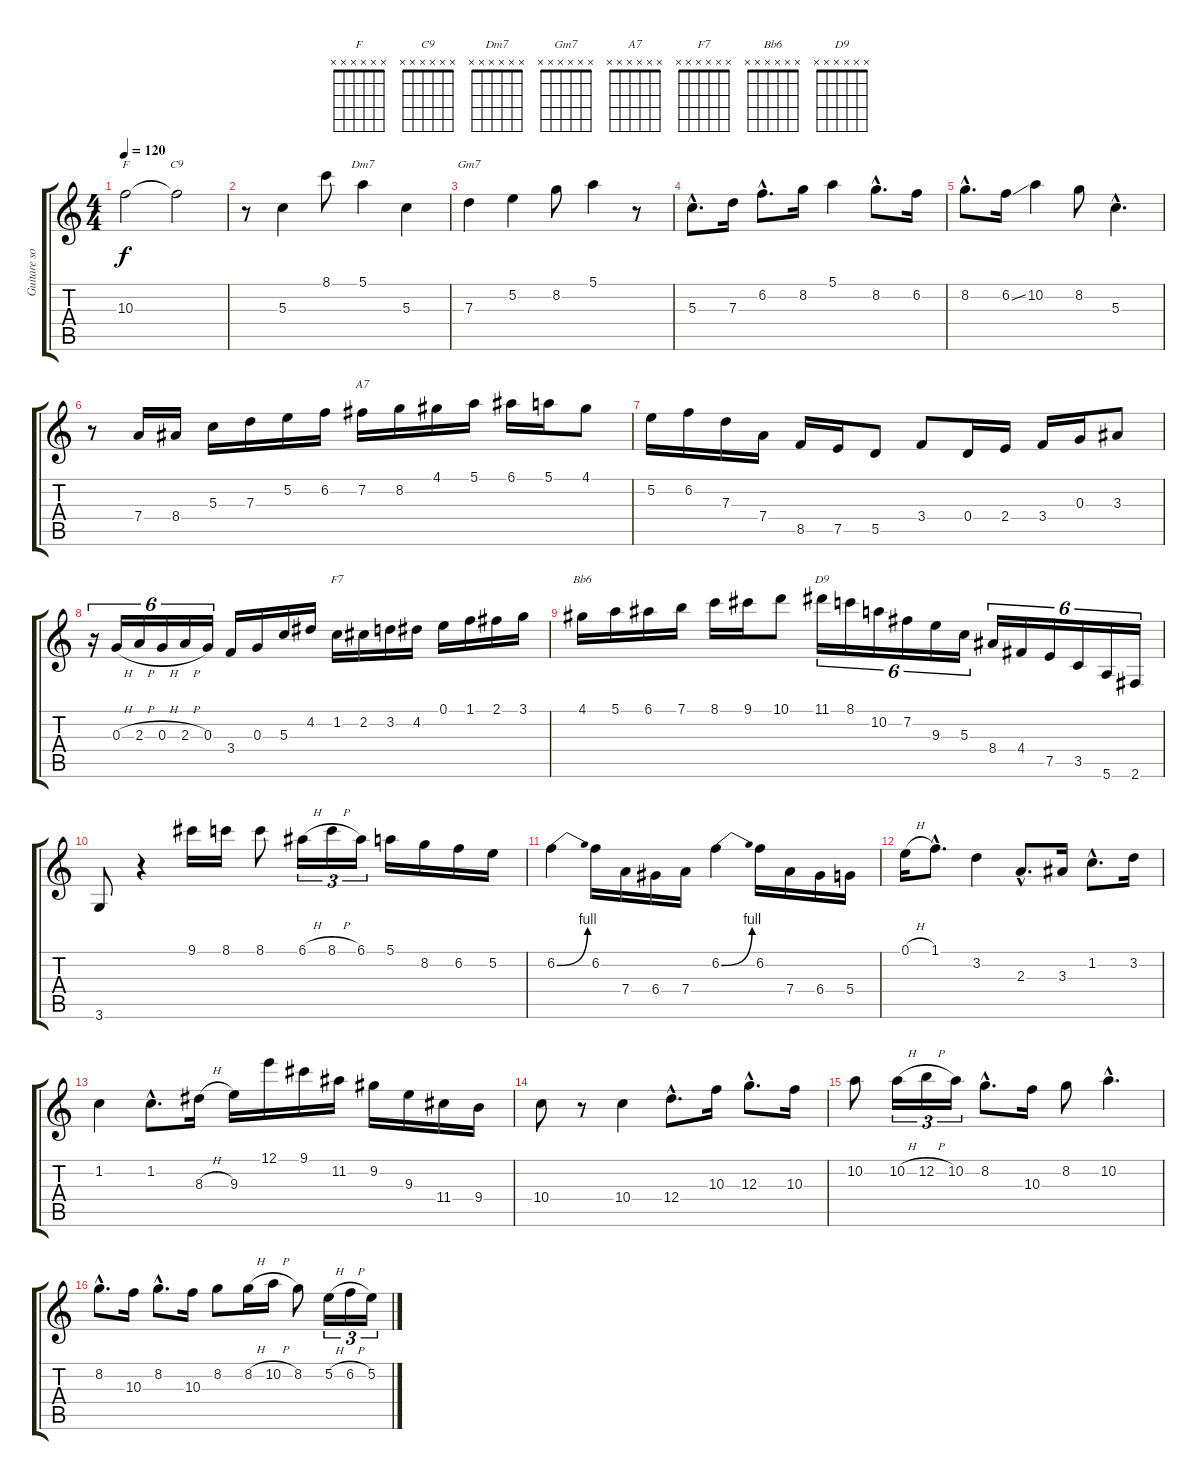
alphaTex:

\track ("Guitare solo" "Guitare so") {instrument acousticguitarsteel}
\staff {score tabs}
\tuning (E4 B3 G3 D3 A2 E2) {hide}
\chord ("F" x x x x x x) {firstfret 0}
\chord ("C9" x x x x x x) {firstfret 0}
\chord ("Dm7" x x x x x x) {firstfret 0}
\chord ("Gm7" x x x x x x) {firstfret 0}
\chord ("A7" x x x x x x) {firstfret 0}
\chord ("F7" x x x x x x) {firstfret 0}
\chord ("Bb6" x x x x x x) {firstfret 0}
\chord ("D9" x x x x x x) {firstfret 0}
\ts (4 4)
\tempo 120
\clef g2
\ks c
10.3.2{ch "F" dy f} 10.3{t}.2{ch "C9"} |
r.8 5.3.4 8.1.8 5.1.4{ch "Dm7"} 5.3.4 |
7.3.4{ch "Gm7"} 5.2.4 8.2.8 5.1.4 r.8 |
5.3{hac}.8{d} 7.3.16 6.2{hac}.8{d} 8.2.16 5.1.4 8.2{hac}.8{d} 6.2.16 |
8.2{hac}.8{d} 6.2{ss}.16 10.2.4 8.2.8 5.3{hac}.4{d} |
r.8 7.4.16 8.4.16 5.3.16 7.3.16 5.2.16 6.2.16 7.2.16{ch "A7"} 8.2.16 4.1.16 5.1.16 6.1.16 5.1.16 4.1.8 |
5.2.16 6.2.16 7.3.16 7.4.16 8.5.16 7.5.16 5.5.8 3.4.8 0.4.16 2.4.16 3.4.16 0.3.16 3.3.8 |
r.16{tu (6 4)} 0.3{h}.16{tu (6 4)} 2.3{h}.16{tu (6 4)} 0.3{h}.16{tu (6 4)} 2.3{h}.16{tu (6 4)} 0.3.16{tu (6 4)} 3.4.16 0.3.16 5.3.16 4.2.16 1.2.16{ch "F7"} 2.2.16 3.2.16 4.2.16 0.1.16 1.1.16 2.1.16 3.1.16 |
4.1.16{ch "Bb6"} 5.1.16 6.1.16 7.1.16 8.1.16 9.1.16 10.1.8 11.1.16{tu (6 4) ch "D9"} 8.1.16{tu (6 4)} 10.2.16{tu (6 4)} 7.2.16{tu (6 4)} 9.3.16{tu (6 4)} 5.3.16{tu (6 4)} 8.4.16{tu (6 4)} 4.4.16{tu (6 4)} 7.5.16{tu (6 4)} 3.5.16{tu (6 4)} 5.6.16{tu (6 4)} 2.6.16{tu (6 4)} |
3.6.8 r.4 9.1.16 8.1.16 8.1.8 6.1{h}.16{tu (3 2)} 8.1{h}.16{tu (3 2)} 6.1.16{tu (3 2)} 5.1.16 8.2.16 6.2.16 5.2.16 |
6.2{be (bend 0 0 60 4)}.4 6.2.16 7.4.16 6.4.16 7.4.16 6.2{be (bend 0 0 60 4)}.4 6.2.16 7.4.16 6.4.16 5.4.16 |
0.1{h}.16 1.1{hac}.8{d} 3.2.4 2.3{hac}.8{d} 3.3.16 1.2{hac}.8{d} 3.2.16 |
1.2.4 1.2{hac}.8{d} 8.3{h}.16 9.3.16 12.1.16 9.1.16 11.2.16 9.2.16 9.3.16 11.4.16 9.4.16 |
10.4.8 r.8 10.4.4 12.4{hac}.8{d} 10.3.16 12.3{hac}.8{d} 10.3.16 |
10.2.8 10.2{h}.16{tu (3 2)} 12.2{h}.16{tu (3 2)} 10.2.16{tu (3 2)} 8.2{hac}.8{d} 10.3.16 8.2.8 10.2{hac}.4{d} |
8.2{hac}.8{d} 10.3.16 8.2{hac}.8{d} 10.3.16 8.2.8 8.2{h}.16 10.2{h}.16 8.2.8 5.2{h}.16{tu (3 2)} 6.2{h}.16{tu (3 2)} 5.2.16{tu (3 2)}
